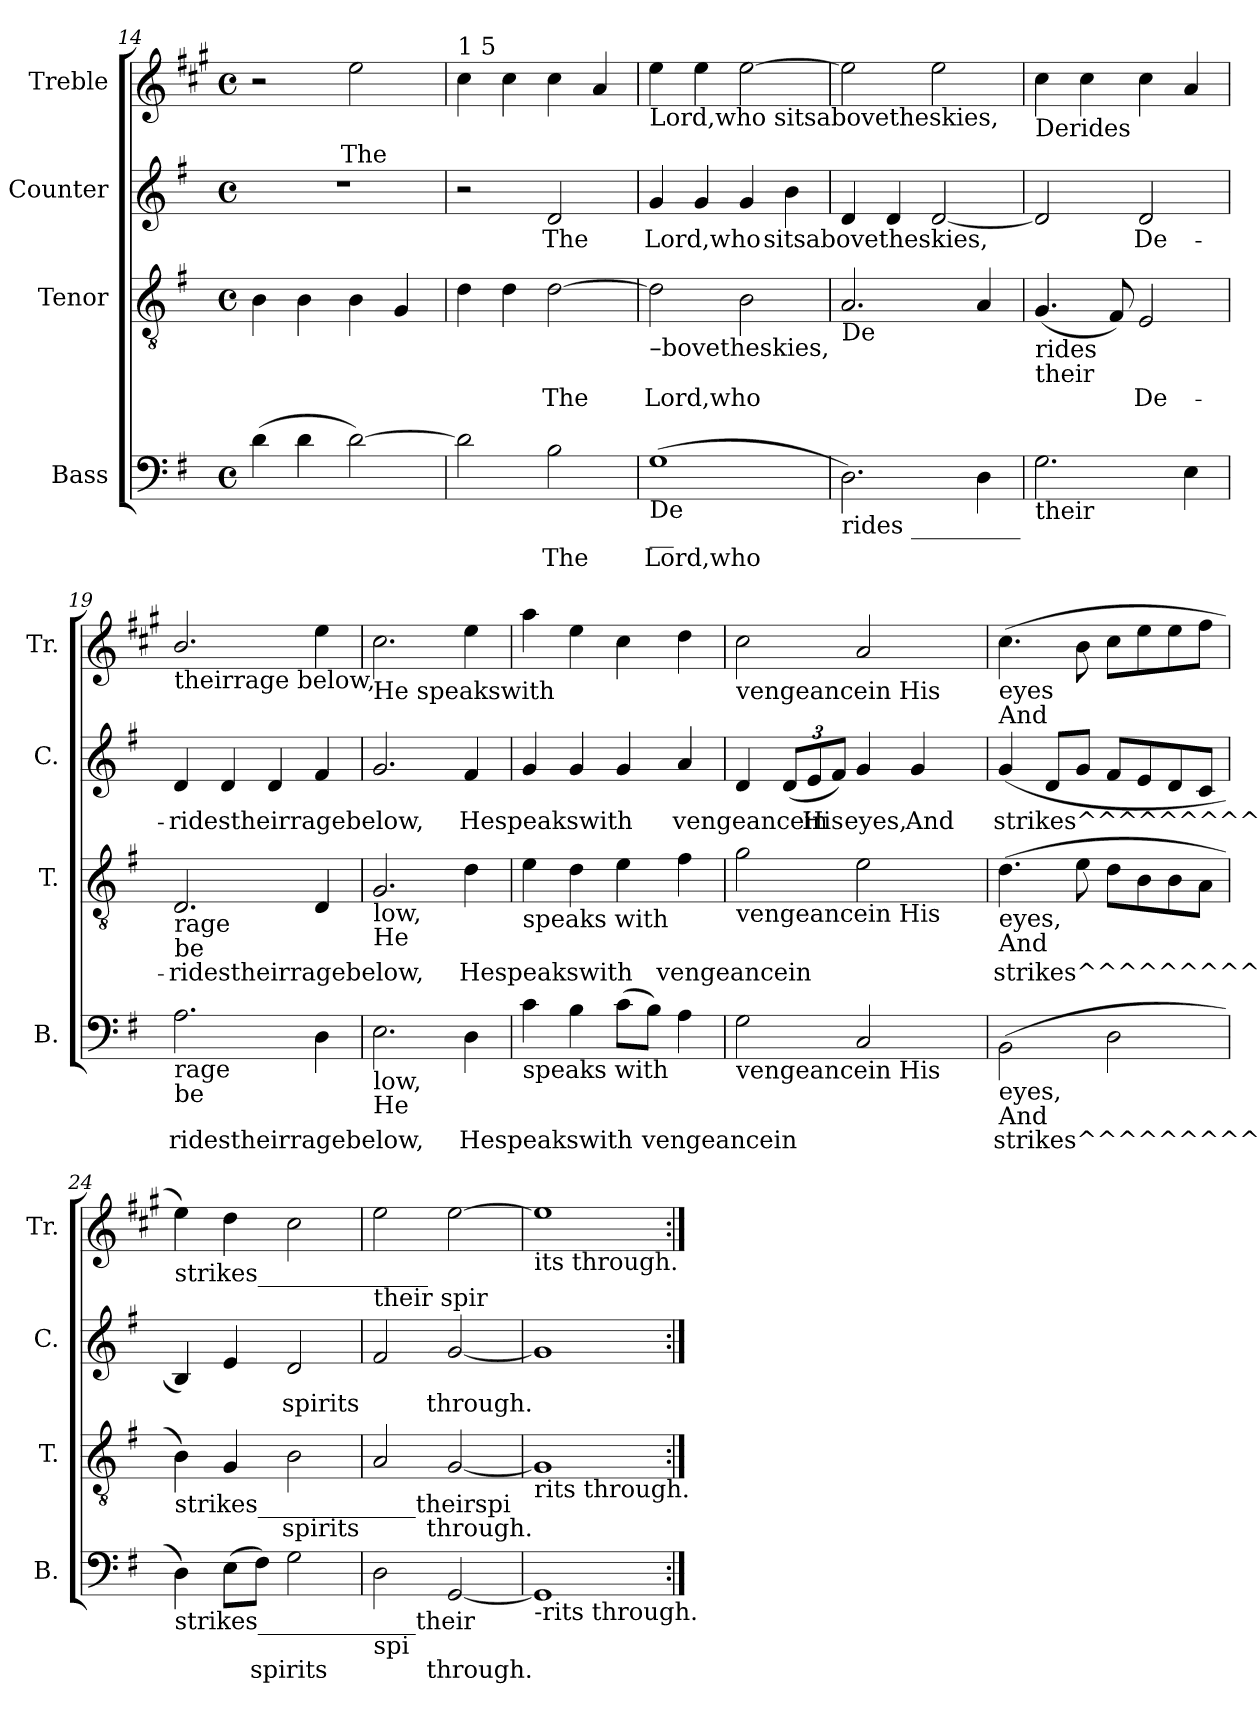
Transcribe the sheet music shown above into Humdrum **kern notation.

**kern	**text	**kern	**text	**kern	**text	**kern
*part4	*part4	*part3	*part3	*part2	*part2	*part1
*staff4	*staff4	*staff3	*staff3	*staff2	*staff2	*staff1
*I"Bass	*	*I"Tenor	*	*I"Counter	*	*I"Treble
*I'B.	*	*I'T.	*	*I'C.	*	*I'Tr.
*clefF4	*	*clefGv2	*	*clefG2	*	*clefG2
*	*	*	*	*	*	*ITrd1c2
*k[f#]	*	*k[f#]	*	*k[f#]	*	*k[f#]
*G:	*	*G:	*	*G:	*	*G:
*M4/4	*	*M4/4	*	*M4/4	*	*M4/4
*met(c)	*	*met(c)	*	*met(c)	*	*met(c)
=14	=14	=14	=14	=14	=14	=14
!	!LO:LY:a:rj	!	!LO:LY:a:rj	!	!	!
*	*	*	*	*^	*	*
(<4d\	.	4B\	.	1r	4ryy	.	2r
!	!LO:LY:a:rj	!	!LO:LY:a:rj	!	!	!	!
4d\	.	4B\	.	.	8...ryy	.	.
!	!	!	!	!	!LO:TX:a:t=The	!	!
.	.	.	.	.	2ryy	.	.
!	!LO:LY:a:rj	!	!LO:LY:a:rj	!	!	!	!
[<2d\)	.	4B\	.	.	.	.	2dd\
!	!	!	!LO:LY:a:rj	!	!	!	!
.	.	4G/	.	.	.	.	.
.	.	.	.	.	64ryy	.	.
!!LO:LB:g=z
=15	=15	=15	=15	=15	=15	=15	=15
!	!	!	!	!	!	!	!LO:TX:a:t=1 5
!	!LO:LY:a:rj	!	!LO:LY:b:rj	!	!	!	!
*	*	*	*	*v	*v	*	*
2d\]	.	4d\	.	2r	.	4b\
!	!	!	!LO:LY:b:rj	!	!	!
.	.	4d\	.	.	.	4b\
!	!LO:LY:a:rj	!	!LO:LY:b:rj	!	!LO:LY:b:rj	!
2B\	The	[>2d\	The	2d/	The	4b\
.	.	.	.	.	.	4g/
=16	=16	=16	=16	=16	=16	=16
!	!	!	!	!	!	!LO:TX:b:t=Lord,who sitsabovetheskies,
!	!	!LO:TX:b:t=–bovetheskies,	!	!	!	!
!LO:TX:b:t=De	!	!	!	!	!	!
!LO:TX:b:t=__	!	!	!	!	!	!
!	!LO:LY:a:rj	!	!LO:LY:b:rj	!	!LO:LY:b:rj	!
(>1G	Lord,who	2d\]	Lord,who	4g/	Lord,who	4dd\
!	!	!	!	!	!LO:LY:b:rj	!
.	.	.	.	4g/	.	4dd\
!	!	!	!LO:LY:b:rj	!	!LO:LY:b:rj	!
.	.	2B\	.	4g/	.	[>2dd\
!	!	!	!	!	!LO:LY:b:rj	!
.	.	.	.	4b\	sitsabovetheskies,	.
=17	=17	=17	=17	=17	=17	=17
!	!	!LO:TX:b:t=De	!	!	!	!
!LO:TX:b:t=rides _________	!	!	!	!	!	!
!	!LO:LY:a:rj	!	!LO:LY:b:rj	!	!LO:LY:b:rj	!
2.D\)	.	2.A/	.	4d/	.	2dd\]
!	!	!	!	!	!LO:LY:b:rj	!
.	.	.	.	4d/	.	.
!	!	!	!	!	!LO:LY:b:rj	!
.	.	.	.	[<2d/	.	2dd\
!	!LO:LY:a:rj	!	!LO:LY:b:rj	!	!	!
4D\	.	4A/	.	.	.	.
=18	=18	=18	=18	=18	=18	=18
!	!	!	!	!	!	!LO:TX:b:t=Derides
!	!	!LO:TX:b:t=rides	!	!	!	!
!	!	!LO:TX:b:t=their	!	!	!	!
!LO:TX:b:t=their	!	!	!	!	!	!
!	!LO:LY:a:rj	!	!LO:LY:b:rj	!	!LO:LY:b:rj	!
2.G\	.	(<4.G/	.	2d/]	.	4b\
.	.	.	.	.	.	4b\
!	!	!	!LO:LY:b:rj	!	!	!
.	.	8F#/)	.	.	.	.
!	!	!	!LO:LY:b:rj	!	!LO:LY:b:rj	!
.	.	2E/	De-	2d/	De-	4b\
!	!LO:LY:a:rj	!	!	!	!	!
4E\	.	.	.	.	.	4g/
=19	=19	=19	=19	=19	=19	=19
!	!	!	!	!	!	!LO:TX:b:t=theirrage below,
!	!	!LO:TX:b:t=rage	!	!	!	!
!	!	!LO:TX:b:t=be	!	!	!	!
!LO:TX:b:t=rage	!	!	!	!	!	!
!LO:TX:b:t=be	!	!	!	!	!	!
!	!LO:LY:a:rj	!	!LO:LY:b:rj	!	!LO:LY:b:rj	!
2.A\	ridestheirragebelow,	2.D/	-ridestheirragebelow,	4d/	-ridestheirragebelow,	2.a/
!	!	!	!	!	!LO:LY:b:rj	!
.	.	.	.	4d/	.	.
!	!	!	!	!	!LO:LY:b:rj	!
.	.	.	.	4d/	.	.
!	!LO:LY:a:rj	!	!LO:LY:b:rj	!	!LO:LY:b:rj	!
4D\	.	4D/	.	4f#/	.	4dd\
=20	=20	=20	=20	=20	=20	=20
!	!	!	!	!	!	!LO:TX:b:t=He speakswith
!	!	!LO:TX:b:t=low,	!	!	!	!
!	!	!LO:TX:b:t=He	!	!	!	!
!LO:TX:b:t=low,	!	!	!	!	!	!
!LO:TX:b:t=He	!	!	!	!	!	!
!	!LO:LY:a:rj	!	!LO:LY:b:rj	!	!LO:LY:b:rj	!
2.E\	.	2.G/	.	2.g/	.	2.b\
!	!LO:LY:a:rj	!	!LO:LY:b:rj	!	!LO:LY:b:rj	!
4D\	Hespeakswith	4d\	Hespeakswith	4f#/	Hespeakswith	4dd\
=21	=21	=21	=21	=21	=21	=21
!	!	!LO:TX:b:t=speaks with	!	!	!	!
!LO:TX:b:t=speaks with	!	!	!	!	!	!
!	!LO:LY:a:rj	!	!LO:LY:b:rj	!	!LO:LY:b:rj	!
4c\	.	4e\	.	4g/	.	4gg\
!	!LO:LY:a:rj	!	!LO:LY:b:rj	!	!LO:LY:b:rj	!
4B\	.	4d\	.	4g/	.	4dd\
!	!LO:LY:a:rj	!	!LO:LY:b:rj	!	!LO:LY:b:rj	!
(>8c\L	.	4e\	.	4g/	.	4b\
!	!LO:LY:a:rj	!	!	!	!	!
8B\J)	vengeancein	.	.	.	.	.
!	!LO:LY:a:rj	!	!LO:LY:b:rj	!	!LO:LY:b:rj	!
4A\	.	4f#\	vengeancein	4a/	vengeancein	4cc\
=22	=22	=22	=22	=22	=22	=22
!	!	!	!	!	!	!LO:TX:b:t=vengeancein His
!	!	!LO:TX:b:t=vengeancein His	!	!	!	!
!LO:TX:b:t=vengeancein His	!	!	!	!	!	!
!	!LO:LY:a:rj	!	!LO:LY:b:rj	!	!LO:LY:b:rj	!
2G\	.	2g\	.	4d/	.	2b\
*	*	*	*	*Xbrackettup	*	*
!	!	!	!	!	!LO:LY:b:rj	!
.	.	.	.	(<12d/L	.	.
!	!	!	!	!	!LO:LY:b:rj	!
.	.	.	.	12e/	His	.
!	!	!	!	!	!LO:LY:b:rj	!
.	.	.	.	12f#/J)	.	.
!	!LO:LY:a:rj	!	!LO:LY:b:rj	!	!LO:LY:b:rj	!
2C/	.	2e\	.	4g/	eyes,	2g/
!	!	!	!	!	!LO:LY:b:rj	!
.	.	.	.	4g/	And	.
=23	=23	=23	=23	=23	=23	=23
!	!	!	!	!	!	!LO:TX:b:t=eyes
!	!	!	!	!	!	!LO:TX:b:t=And
!	!	!LO:TX:b:t=eyes,	!	!	!	!
!	!	!LO:TX:b:t=And	!	!	!	!
!LO:TX:b:t=eyes,	!	!	!	!	!	!
!LO:TX:b:t=And	!	!	!	!	!	!
!	!LO:LY:a:rj	!	!LO:LY:b:rj	!	!LO:LY:b:rj	!
(>2BB\	strikes^^^^^^^^^^^^their	(>4.d\	strikes^^^^^^^^^^^^their	(<4g/	strikes^^^^^^^^^^^^their	(>4.b\
!	!	!	!	!	!LO:LY:b:rj	!
.	.	.	.	8d/L	.	.
!	!	!	!LO:LY:b:rj	!	!LO:LY:b:rj	!
.	.	8e\	.	8g/J	.	8a\
!	!LO:LY:a:rj	!	!LO:LY:b:rj	!	!LO:LY:b:rj	!
2D\	.	8d\L	.	8f#/L	.	8b\L
!	!	!	!LO:LY:b:rj	!	!LO:LY:b:rj	!
.	.	8B\	.	8e/	.	8dd\
!	!	!	!LO:LY:b:rj	!	!LO:LY:b:rj	!
.	.	8B\	.	8d/	.	8dd\
!	!	!	!LO:LY:b:rj	!	!LO:LY:b:rj	!
.	.	8A\J	.	8c/J	.	8ee\J
=24	=24	=24	=24	=24	=24	=24
!	!	!	!	!	!	!LO:TX:b:t=strikes______________
!	!	!LO:TX:b:t=strikes_____________theirspi	!	!	!	!
!LO:TX:b:t=strikes_____________their	!	!	!	!	!	!
!	!LO:LY:a:rj	!	!LO:LY:b:rj	!	!LO:LY:b:rj	!
4D\)	.	4B\)	.	4B/)	.	4dd\)
!	!LO:LY:a:rj	!	!LO:LY:b:rj	!	!LO:LY:b:rj	!
(>8E\L	.	4G/	.	4e/	.	4cc\
!	!LO:LY:a:rj	!	!	!	!	!
8F#\J)	spirits	.	.	.	.	.
!	!LO:LY:a:rj	!	!LO:LY:b:rj	!	!LO:LY:b:rj	!
2G\	.	2B\	spirits	2d/	spirits	2b\
=25	=25	=25	=25	=25	=25	=25
!	!	!	!	!	!	!LO:TX:b:t=their spir
!LO:TX:b:t=spi	!	!	!	!	!	!
!	!LO:LY:a:rj	!	!LO:LY:b:rj	!	!LO:LY:b:rj	!
2D\	.	2A/	.	2f#/	.	2dd\
!	!LO:LY:a:rj	!	!LO:LY:b:rj	!	!LO:LY:b:rj	!
[<2GG/	through.	[<2G/	through.	[<2g/	through.	[>2dd\
=26	=26	=26	=26	=26	=26	=26
!	!	!	!	!	!	!LO:TX:b:t=its through.
!	!	!LO:TX:b:t=rits through.	!	!	!	!
!LO:TX:b:t=-rits through.	!	!	!	!	!	!
!	!LO:LY:a:rj	!	!LO:LY:b:rj	!	!LO:LY:b:rj	!
1GG]	.	1G]	.	1g]	.	1dd]
=:|!	=:|!	=:|!	=:|!	=:|!	=:|!	=:|!
*-	*-	*-	*-	*-	*-	*-
